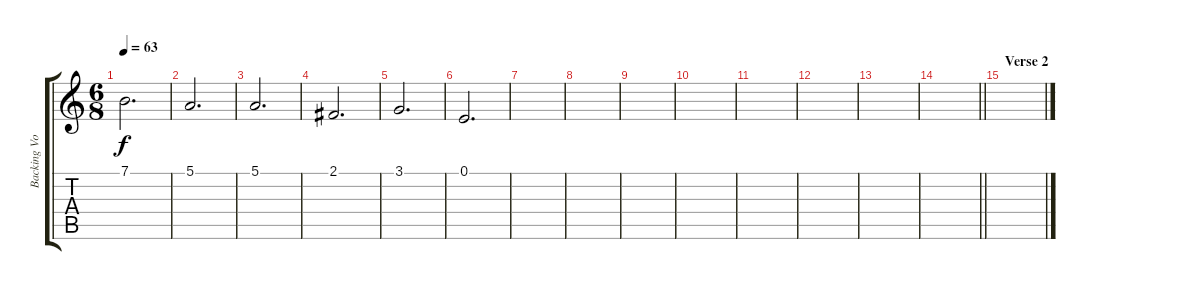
\track ("Backing Vocals" "Backing Vo") {instrument choiraahs}
\staff {score tabs}
\tuning (E4 B3 G3 D3 A2 E2) {hide}
\ts (6 8)
\tempo 63
\clef g2
\ks c
7.1.2{d dy f} |
5.1.2{d} |
5.1.2{d} |
2.1.2{d} |
3.1.2{d} |
0.1.2{d} |
|
|
|
|
|
|
|
\barLineRight lightlight
|
\section ("" "Verse 2")
